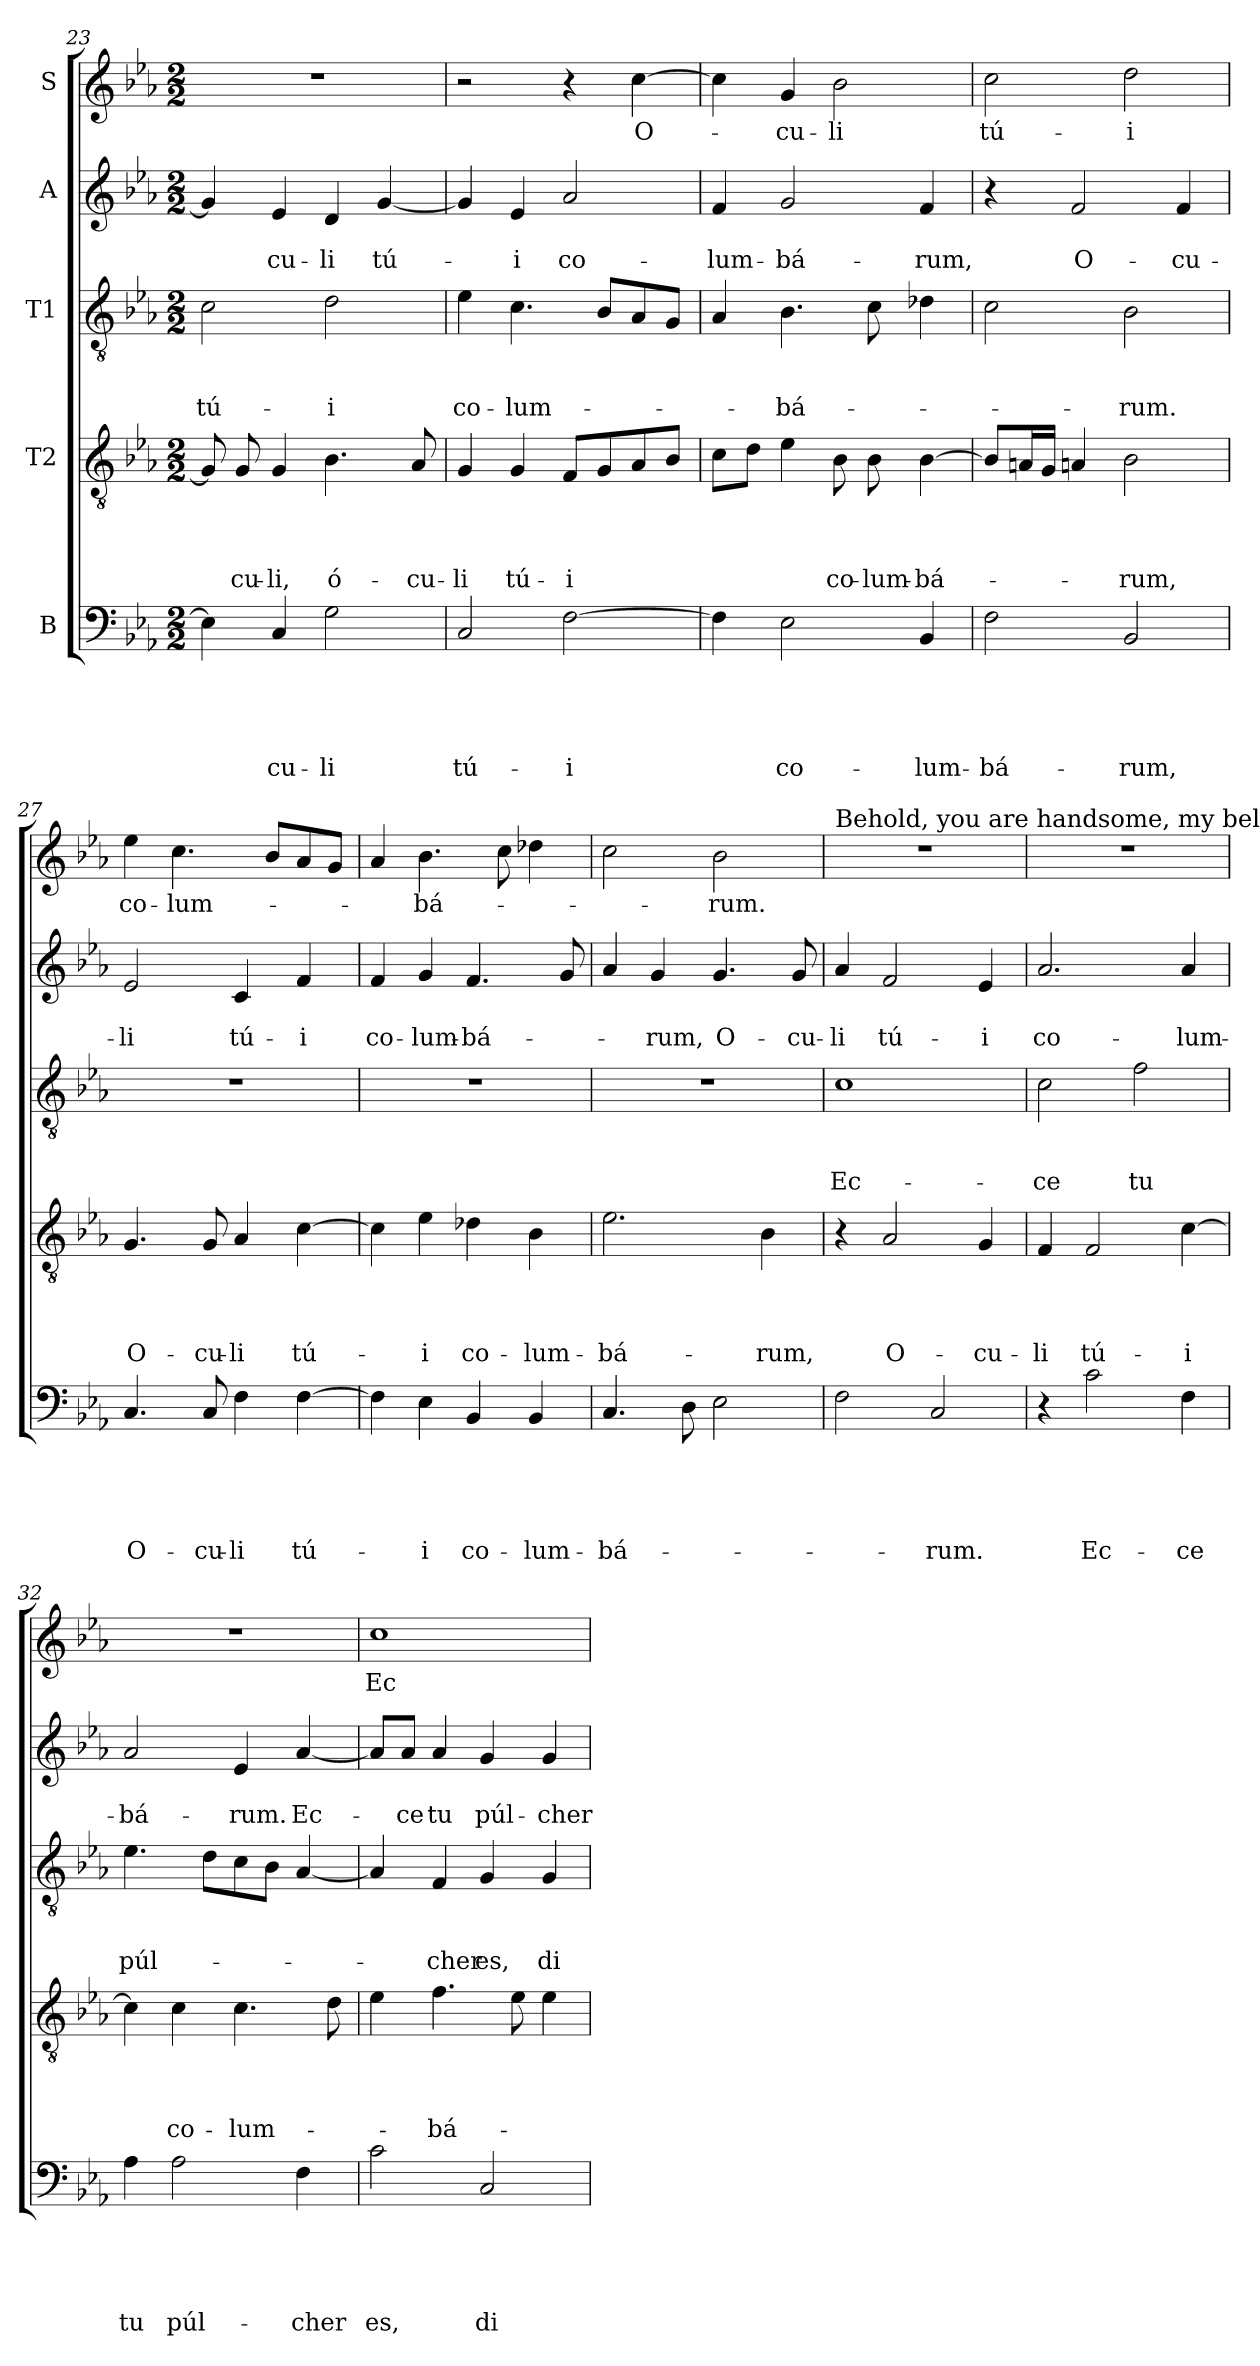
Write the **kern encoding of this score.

**kern	**text	**text	**text	**text	**text	**kern	**text	**text	**text	**text	**kern	**text	**text	**text	**kern	**text	**text	**kern	**text
*part5	*part5	*part5	*part5	*part5	*part5	*part4	*part4	*part4	*part4	*part4	*part3	*part3	*part3	*part3	*part2	*part2	*part2	*part1	*part1
*staff5	*staff5	*staff5	*staff5	*staff5	*staff5	*staff4	*staff4	*staff4	*staff4	*staff4	*staff3	*staff3	*staff3	*staff3	*staff2	*staff2	*staff2	*staff1	*staff1
*I"B	*	*	*	*	*	*I"T2	*	*	*	*	*I"T1	*	*	*	*I"A	*	*	*I"S	*
*clefF4	*	*	*	*	*	*clefGv2	*	*	*	*	*clefGv2	*	*	*	*clefG2	*	*	*clefG2	*
*k[b-e-a-]	*	*	*	*	*	*k[b-e-a-]	*	*	*	*	*k[b-e-a-]	*	*	*	*k[b-e-a-]	*	*	*k[b-e-a-]	*
*E-:	*	*	*	*	*	*E-:	*	*	*	*	*E-:	*	*	*	*E-:	*	*	*E-:	*
*M2/2	*	*	*	*	*	*M2/2	*	*	*	*	*M2/2	*	*	*	*M2/2	*	*	*M2/2	*
=23	=23	=23	=23	=23	=23	=23	=23	=23	=23	=23	=23	=23	=23	=23	=23	=23	=23	=23	=23
!	!	!	!	!	!	!	!	!	!	!	!	!	!	!LO:LY:b	!	!	!	!	!
4E-\]	.	.	.	.	.	8G/]	.	.	.	.	2c\	.	.	tú-	4g/]	.	.	1r	.
!	!	!	!	!	!	!	!	!	!	!LO:LY:b	!	!	!	!	!	!	!	!	!
.	.	.	.	.	.	8G/	.	.	.	-cu-	.	.	.	.	.	.	.	.	.
!	!	!	!	!	!LO:LY:b	!	!	!	!	!LO:LY:b	!	!	!	!	!	!	!LO:LY:b	!	!
4C/	.	.	.	.	-cu-	4G/	.	.	.	-li,	.	.	.	.	4e-/	.	-cu-	.	.
!	!	!	!	!	!LO:LY:b	!	!	!	!	!LO:LY:b	!	!	!	!LO:LY:b	!	!	!LO:LY:b	!	!
2G\	.	.	.	.	-li	4.B-\	.	.	.	ó-	2d\	.	.	-i	4d/	.	-li	.	.
!	!	!	!	!	!	!	!	!	!	!	!	!	!	!	!	!	!LO:LY:b	!	!
.	.	.	.	.	.	.	.	.	.	.	.	.	.	.	[4g/	.	tú-	.	.
!	!	!	!	!	!	!	!	!	!	!LO:LY:b	!	!	!	!	!	!	!	!	!
.	.	.	.	.	.	8A-/	.	.	.	-cu-	.	.	.	.	.	.	.	.	.
=24	=24	=24	=24	=24	=24	=24	=24	=24	=24	=24	=24	=24	=24	=24	=24	=24	=24	=24	=24
!	!	!	!	!	!LO:LY:b	!	!	!	!	!LO:LY:b	!	!	!	!LO:LY:b	!	!	!	!	!
2C/	.	.	.	.	tú-	4G/	.	.	.	-li	4e-\	.	.	co-	4g/]	.	.	2r	.
!	!	!	!	!	!	!	!	!	!	!LO:LY:b	!	!	!	!LO:LY:b	!	!	!LO:LY:b	!	!
.	.	.	.	.	.	4G/	.	.	.	tú-	4.c\	.	.	-lum-	4e-/	.	-i	.	.
!	!	!	!	!	!LO:LY:b	!	!	!	!	!LO:LY:b	!	!	!	!	!	!	!LO:LY:b	!	!
[2F\	.	.	.	.	-i	8F/L	.	.	.	-i	.	.	.	.	2a-/	.	co-	4r	.
.	.	.	.	.	.	8G/	.	.	.	.	8B-/L	.	.	.	.	.	.	.	.
!	!	!	!	!	!	!	!	!	!	!	!	!	!	!	!	!	!	!	!LO:LY:b
.	.	.	.	.	.	8A-/	.	.	.	.	8A-/	.	.	.	.	.	.	[4cc\	O-
.	.	.	.	.	.	8B-/J	.	.	.	.	8G/J	.	.	.	.	.	.	.	.
=25	=25	=25	=25	=25	=25	=25	=25	=25	=25	=25	=25	=25	=25	=25	=25	=25	=25	=25	=25
!	!	!	!	!	!	!	!	!	!	!	!	!	!	!	!	!	!LO:LY:b	!	!
4F\]	.	.	.	.	.	8c\L	.	.	.	.	4A-/	.	.	.	4f/	.	-lum-	4cc\]	.
.	.	.	.	.	.	8d\J	.	.	.	.	.	.	.	.	.	.	.	.	.
!	!	!	!	!	!LO:LY:b	!	!	!	!	!	!	!	!	!LO:LY:b	!	!	!LO:LY:b	!	!LO:LY:b
2E-\	.	.	.	.	co-	4e-\	.	.	.	.	4.B-\	.	.	-bá-	2g/	.	-bá-	4g/	-cu-
!	!	!	!	!	!	!	!	!	!	!LO:LY:b	!	!	!	!	!	!	!	!	!LO:LY:b
.	.	.	.	.	.	8B-\	.	.	.	co-	.	.	.	.	.	.	.	2b-\	-li
!	!	!	!	!	!	!	!	!	!	!LO:LY:b	!	!	!	!	!	!	!	!	!
.	.	.	.	.	.	8B-\	.	.	.	-lum-	8c\	.	.	.	.	.	.	.	.
!	!	!	!	!	!LO:LY:b	!	!	!	!	!LO:LY:b	!	!	!	!	!	!	!LO:LY:b	!	!
4BB-/	.	.	.	.	-lum-	[4B-\	.	.	.	-bá-	4d-X\	.	.	.	4f/	.	-rum,	.	.
=26	=26	=26	=26	=26	=26	=26	=26	=26	=26	=26	=26	=26	=26	=26	=26	=26	=26	=26	=26
!	!	!	!	!	!LO:LY:b	!	!	!	!	!	!	!	!	!	!	!	!	!	!LO:LY:b
2F\	.	.	.	.	-bá-	8B-/L]	.	.	.	.	2c\	.	.	.	4r	.	.	2cc\	tú-
.	.	.	.	.	.	16Ani/L	.	.	.	.	.	.	.	.	.	.	.	.	.
.	.	.	.	.	.	16G/JJ	.	.	.	.	.	.	.	.	.	.	.	.	.
!	!	!	!	!	!	!	!	!	!	!	!	!	!	!	!	!	!LO:LY:b	!	!
.	.	.	.	.	.	4Ani/	.	.	.	.	.	.	.	.	2f/	.	O-	.	.
!	!	!	!	!	!LO:LY:b	!	!	!	!	!LO:LY:b	!	!	!	!LO:LY:b	!	!	!	!	!LO:LY:b
2BB-/	.	.	.	.	-rum,	2B-\	.	.	.	-rum,	2B-\	.	.	-rum.	.	.	.	2dd\	-i
!	!	!	!	!	!	!	!	!	!	!	!	!	!	!	!	!	!LO:LY:b	!	!
.	.	.	.	.	.	.	.	.	.	.	.	.	.	.	4f/	.	-cu-	.	.
!!LO:PB:g=z
=27	=27	=27	=27	=27	=27	=27	=27	=27	=27	=27	=27	=27	=27	=27	=27	=27	=27	=27	=27
!	!	!	!	!	!LO:LY:b	!	!	!	!	!LO:LY:b	!	!	!	!	!	!	!LO:LY:b	!	!LO:LY:b
4.C/	.	.	.	.	O-	4.G/	.	.	.	O-	1r	.	.	.	2e-/	.	-li	4ee-\	co-
!	!	!	!	!	!	!	!	!	!	!	!	!	!	!	!	!	!	!	!LO:LY:b
.	.	.	.	.	.	.	.	.	.	.	.	.	.	.	.	.	.	4.cc\	-lum-
!	!	!	!	!	!LO:LY:b	!	!	!	!	!LO:LY:b	!	!	!	!	!	!	!	!	!
8C/	.	.	.	.	-cu-	8G/	.	.	.	-cu-	.	.	.	.	.	.	.	.	.
!	!	!	!	!	!LO:LY:b	!	!	!	!	!LO:LY:b	!	!	!	!	!	!	!LO:LY:b	!	!
4F\	.	.	.	.	-li	4A-/	.	.	.	-li	.	.	.	.	4c/	.	tú-	.	.
.	.	.	.	.	.	.	.	.	.	.	.	.	.	.	.	.	.	8b-/L	.
!	!	!	!	!	!LO:LY:b	!	!	!	!	!LO:LY:b	!	!	!	!	!	!	!LO:LY:b	!	!
[4F\	.	.	.	.	tú-	[4c\	.	.	.	tú-	.	.	.	.	4f/	.	-i	8a-/	.
.	.	.	.	.	.	.	.	.	.	.	.	.	.	.	.	.	.	8g/J	.
=28	=28	=28	=28	=28	=28	=28	=28	=28	=28	=28	=28	=28	=28	=28	=28	=28	=28	=28	=28
!	!	!	!	!	!	!	!	!	!	!	!	!	!	!	!	!	!LO:LY:b	!	!
4F\]	.	.	.	.	.	4c\]	.	.	.	.	1r	.	.	.	4f/	.	co-	4a-/	.
!	!	!	!	!	!LO:LY:b	!	!	!	!	!LO:LY:b	!	!	!	!	!	!	!LO:LY:b	!	!LO:LY:b
4E-\	.	.	.	.	-i	4e-\	.	.	.	-i	.	.	.	.	4g/	.	-lum-	4.b-\	-bá-
!	!	!	!	!	!LO:LY:b	!	!	!	!	!LO:LY:b	!	!	!	!	!	!	!LO:LY:b	!	!
4BB-/	.	.	.	.	co-	4d-X\	.	.	.	co-	.	.	.	.	4.f/	.	-bá-	.	.
.	.	.	.	.	.	.	.	.	.	.	.	.	.	.	.	.	.	8cc\	.
!	!	!	!	!	!LO:LY:b	!	!	!	!	!LO:LY:b	!	!	!	!	!	!	!	!	!
4BB-/	.	.	.	.	-lum-	4B-\	.	.	.	-lum-	.	.	.	.	.	.	.	4dd-X\	.
.	.	.	.	.	.	.	.	.	.	.	.	.	.	.	8g/	.	.	.	.
=29	=29	=29	=29	=29	=29	=29	=29	=29	=29	=29	=29	=29	=29	=29	=29	=29	=29	=29	=29
!	!	!	!	!	!LO:LY:b	!	!	!	!	!LO:LY:b	!	!	!	!	!	!	!	!	!
4.C/	.	.	.	.	-bá-	2.e-\	.	.	.	-bá-	1r	.	.	.	4a-/	.	.	2cc\	.
!	!	!	!	!	!	!	!	!	!	!	!	!	!	!	!	!	!LO:LY:b	!	!
.	.	.	.	.	.	.	.	.	.	.	.	.	.	.	4g/	.	-rum,	.	.
8D\	.	.	.	.	.	.	.	.	.	.	.	.	.	.	.	.	.	.	.
!	!	!	!	!	!	!	!	!	!	!	!	!	!	!	!	!	!LO:LY:b	!	!LO:LY:b
2E-\	.	.	.	.	.	.	.	.	.	.	.	.	.	.	4.g/	.	O-	2b-\	-rum.
!	!	!	!	!	!	!	!	!	!	!LO:LY:b	!	!	!	!	!	!	!	!	!
.	.	.	.	.	.	4B-\	.	.	.	-rum,	.	.	.	.	.	.	.	.	.
!	!	!	!	!	!	!	!	!	!	!	!	!	!	!	!	!	!LO:LY:b	!	!
.	.	.	.	.	.	.	.	.	.	.	.	.	.	.	8g/	.	-cu-	.	.
=30	=30	=30	=30	=30	=30	=30	=30	=30	=30	=30	=30	=30	=30	=30	=30	=30	=30	=30	=30
!	!	!	!	!	!	!	!	!	!	!	!	!	!	!	!	!	!	!LO:TX:a:t=Behold, you are handsome, my beloved, and comely!	!
!	!	!	!	!	!	!	!	!	!	!	!	!	!	!LO:LY:b	!	!	!LO:LY:b	!	!
2F\	.	.	.	.	.	4r	.	.	.	.	1c	.	.	Ec-	4a-/	.	-li	1r	.
!	!	!	!	!	!	!	!	!	!	!LO:LY:b	!	!	!	!	!	!	!LO:LY:b	!	!
.	.	.	.	.	.	2A-/	.	.	.	O-	.	.	.	.	2f/	.	tú-	.	.
!	!	!	!	!	!LO:LY:b	!	!	!	!	!	!	!	!	!	!	!	!	!	!
2C/	.	.	.	.	-rum.	.	.	.	.	.	.	.	.	.	.	.	.	.	.
!	!	!	!	!	!	!	!	!	!	!LO:LY:b	!	!	!	!	!	!	!LO:LY:b	!	!
.	.	.	.	.	.	4G/	.	.	.	-cu-	.	.	.	.	4e-/	.	-i	.	.
=31	=31	=31	=31	=31	=31	=31	=31	=31	=31	=31	=31	=31	=31	=31	=31	=31	=31	=31	=31
!	!	!	!	!	!	!	!	!	!	!LO:LY:b	!	!	!	!LO:LY:b	!	!	!LO:LY:b	!	!
4r	.	.	.	.	.	4F/	.	.	.	-li	2c\	.	.	-ce	2.a-/	.	co-	1r	.
!	!	!	!	!	!LO:LY:b	!	!	!	!	!LO:LY:b	!	!	!	!	!	!	!	!	!
2c\	.	.	.	.	Ec-	2F/	.	.	.	tú-	.	.	.	.	.	.	.	.	.
!	!	!	!	!	!	!	!	!	!	!	!	!	!	!LO:LY:b	!	!	!	!	!
.	.	.	.	.	.	.	.	.	.	.	2f\	.	.	tu	.	.	.	.	.
!	!	!	!	!	!LO:LY:b	!	!	!	!	!LO:LY:b	!	!	!	!	!	!	!LO:LY:b	!	!
4F\	.	.	.	.	-ce	[4c\	.	.	.	-i	.	.	.	.	4a-/	.	-lum-	.	.
!!LO:LB:g=z
=32	=32	=32	=32	=32	=32	=32	=32	=32	=32	=32	=32	=32	=32	=32	=32	=32	=32	=32	=32
!	!	!	!	!	!LO:LY:b	!	!	!	!	!	!	!	!	!LO:LY:b	!	!	!LO:LY:b	!	!
4A-\	.	.	.	.	tu	4c\]	.	.	.	.	4.e-\	.	.	púl-	2a-/	.	-bá-	1r	.
!	!	!	!	!	!LO:LY:b	!	!	!	!	!LO:LY:b	!	!	!	!	!	!	!	!	!
2A-\	.	.	.	.	púl-	4c\	.	.	.	co-	.	.	.	.	.	.	.	.	.
.	.	.	.	.	.	.	.	.	.	.	8d\L	.	.	.	.	.	.	.	.
!	!	!	!	!	!	!	!	!	!	!LO:LY:b	!	!	!	!	!	!	!LO:LY:b	!	!
.	.	.	.	.	.	4.c\	.	.	.	-lum-	8c\	.	.	.	4e-/	.	-rum.	.	.
.	.	.	.	.	.	.	.	.	.	.	8B-\J	.	.	.	.	.	.	.	.
!	!	!	!	!	!LO:LY:b	!	!	!	!	!	!	!	!	!	!	!	!LO:LY:b	!	!
4F\	.	.	.	.	-cher	.	.	.	.	.	[4A-/	.	.	.	[4a-/	.	Ec-	.	.
.	.	.	.	.	.	8d\	.	.	.	.	.	.	.	.	.	.	.	.	.
=33	=33	=33	=33	=33	=33	=33	=33	=33	=33	=33	=33	=33	=33	=33	=33	=33	=33	=33	=33
!	!	!	!	!	!LO:LY:b	!	!	!	!	!	!	!	!	!	!	!	!	!	!LO:LY:b
2c\	.	.	.	.	es,	4e-\	.	.	.	.	4A-/]	.	.	.	8a-/L]	.	.	1cc	Ec-
!	!	!	!	!	!	!	!	!	!	!	!	!	!	!	!	!	!LO:LY:b	!	!
.	.	.	.	.	.	.	.	.	.	.	.	.	.	.	8a-/J	.	-ce	.	.
!	!	!	!	!	!	!	!	!	!	!LO:LY:b	!	!	!	!LO:LY:b	!	!	!LO:LY:b	!	!
.	.	.	.	.	.	4.f\	.	.	.	-bá-	4F/	.	.	-cher	4a-/	.	tu	.	.
!	!	!	!	!	!LO:LY:b	!	!	!	!	!	!	!	!	!LO:LY:b	!	!	!LO:LY:b	!	!
2C/	.	.	.	.	di-	.	.	.	.	.	4G/	.	.	es,	4g/	.	púl-	.	.
.	.	.	.	.	.	8e-\	.	.	.	.	.	.	.	.	.	.	.	.	.
!	!	!	!	!	!	!	!	!	!	!	!	!	!	!LO:LY:b	!	!	!LO:LY:b	!	!
.	.	.	.	.	.	4e-\	.	.	.	.	4G/	.	.	di-	4g/	.	-cher	.	.
=	=	=	=	=	=	=	=	=	=	=	=	=	=	=	=	=	=	=	=
*-	*-	*-	*-	*-	*-	*-	*-	*-	*-	*-	*-	*-	*-	*-	*-	*-	*-	*-	*-
